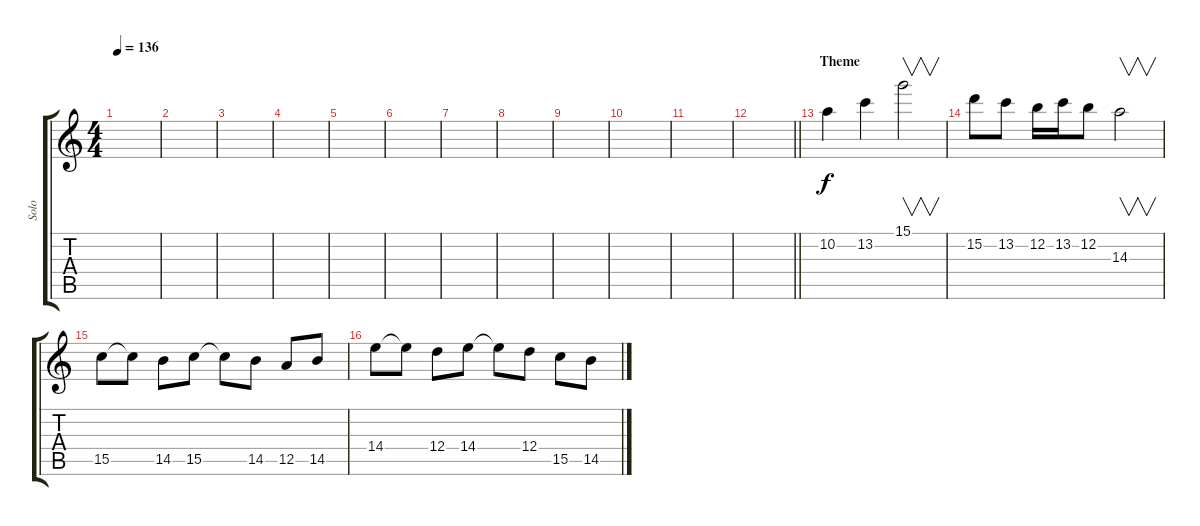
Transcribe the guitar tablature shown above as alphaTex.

\track ("Solo" "Solo") {instrument overdrivenguitar}
\staff {score tabs}
\tuning (E4 B3 G3 D3 A2 E2) {hide}
\ts (4 4)
\tempo 136
\clef g2
\ks c
|
|
|
|
|
|
|
|
|
|
|
\barLineRight lightlight
|
\section ("" "Theme")
10.2.4 13.2.4 15.1.2{v} |
15.2.8 13.2.8 12.2.16 13.2.16 12.2.8 14.3.2{v} |
15.5.8 15.5{t}.8 14.5.8 15.5.8 15.5{t}.8 14.5.8 12.5.8 14.5.8 |
14.4.8 14.4{t}.8 12.4.8 14.4.8 14.4{t}.8 12.4.8 15.5.8 14.5.8
